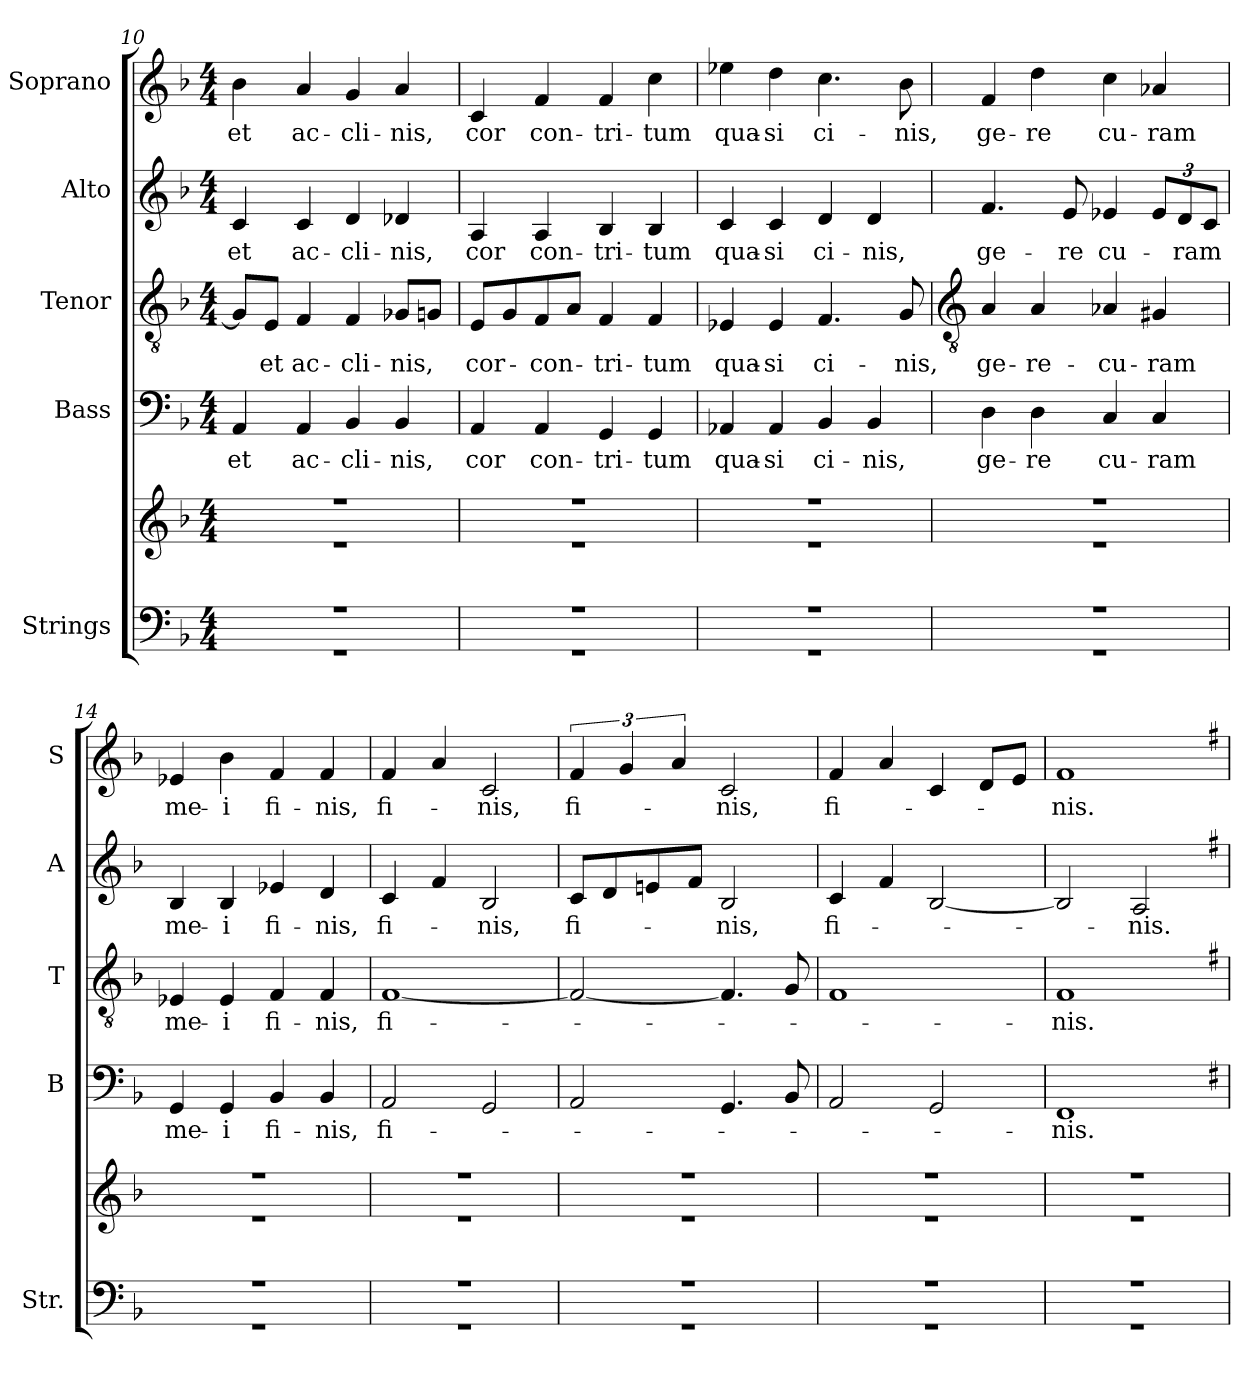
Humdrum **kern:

**kern	**kern	**kern	**text	**kern	**text	**kern	**text	**kern	**text
*part5	*part5	*part4	*part4	*part3	*part3	*part2	*part2	*part1	*part1
*staff6	*staff5	*staff4	*staff4	*staff3	*staff3	*staff2	*staff2	*staff1	*staff1
*I"Strings	*	*I"Bass	*	*I"Tenor	*	*I"Alto	*	*I"Soprano	*
*I'Str.	*	*I'B	*	*I'T	*	*I'A	*	*I'S	*
*clefF4	*clefG2	*clefF4	*	*clefGv2	*	*clefG2	*	*clefG2	*
*k[b-]	*k[b-]	*k[b-]	*	*k[b-]	*	*k[b-]	*	*k[b-]	*
*F:	*F:	*F:	*	*F:	*	*F:	*	*F:	*
*M4/4	*M4/4	*M4/4	*	*M4/4	*	*M4/4	*	*M4/4	*
=10	=10	=10	=10	=10	=10	=10	=10	=10	=10
*^	*^	*	*	*	*	*	*	*	*
!	!	!	!	!	!LO:LY:b	!	!	!	!LO:LY:b	!	!LO:LY:b
1r	1r	1r	1r	4AA	et	8GL]	.	4c	et	4b-	et
!	!	!	!	!	!	!	!LO:LY:b	!	!	!	!
.	.	.	.	.	.	8EJ	et	.	.	.	.
!	!	!	!	!	!LO:LY:b	!	!LO:LY:b	!	!LO:LY:b	!	!LO:LY:b
.	.	.	.	4AA	ac-	4F	ac-	4c	ac-	4a	ac-
!	!	!	!	!	!LO:LY:b	!	!LO:LY:b	!	!LO:LY:b	!	!LO:LY:b
.	.	.	.	4BB-	-cli-	4F	-cli-	4d	-cli-	4g	-cli-
!	!	!	!	!	!LO:LY:b	!	!LO:LY:b	!	!LO:LY:b	!	!LO:LY:b
.	.	.	.	4BB-	-nis,	8G-XL	-nis,	4d-X	-nis,	4a	-nis,
.	.	.	.	.	.	8GnJ	.	.	.	.	.
=11	=11	=11	=11	=11	=11	=11	=11	=11	=11	=11	=11
!	!	!	!	!	!LO:LY:b	!	!LO:LY:b	!	!LO:LY:b	!	!LO:LY:b
1r	1r	1r	1r	4AA	cor	8EL	cor-	4A	cor	4c	cor
.	.	.	.	.	.	8G	.	.	.	.	.
!	!	!	!	!	!LO:LY:b	!	!LO:LY:b	!	!LO:LY:b	!	!LO:LY:b
.	.	.	.	4AA	con-	8F	-con-	4A	con-	4f	con-
.	.	.	.	.	.	8AJ	.	.	.	.	.
!	!	!	!	!	!LO:LY:b	!	!LO:LY:b	!	!LO:LY:b	!	!LO:LY:b
.	.	.	.	4GG	-tri-	4F	-tri-	4B-	-tri-	4f	-tri-
!	!	!	!	!	!LO:LY:b	!	!LO:LY:b	!	!LO:LY:b	!	!LO:LY:b
.	.	.	.	4GG	-tum	4F	-tum	4B-	-tum	4cc	-tum
=12	=12	=12	=12	=12	=12	=12	=12	=12	=12	=12	=12
!	!	!	!	!	!LO:LY:b	!	!LO:LY:b	!	!LO:LY:b	!	!LO:LY:b
1r	1r	1r	1r	4AA-X	qua-	4E-X	qua-	4c	qua-	4ee-X	qua-
!	!	!	!	!	!LO:LY:b	!	!LO:LY:b	!	!LO:LY:b	!	!LO:LY:b
.	.	.	.	4AA-	-si	4E-	-si	4c	-si	4dd	-si
!	!	!	!	!	!LO:LY:b	!	!LO:LY:b	!	!LO:LY:b	!	!LO:LY:b
.	.	.	.	4BB-	ci-	4.F	ci-	4d	ci-	4.cc	ci-
!	!	!	!	!	!LO:LY:b	!	!	!	!LO:LY:b	!	!
.	.	.	.	4BB-	-nis,	.	.	4d	-nis,	.	.
!	!	!	!	!	!	!	!LO:LY:b	!	!	!	!LO:LY:b
.	.	.	.	.	.	8G	-nis,	.	.	8b-	-nis,
!!LO:LB:g=z
=13	=13	=13	=13	=13	=13	=13	=13	=13	=13	=13	=13
*	*	*	*	*	*	*clefGv2	*	*	*	*	*
!	!	!	!	!	!LO:LY:b	!	!LO:LY:b	!	!LO:LY:b	!	!LO:LY:b
1r	1r	1r	1r	4D	ge-	4A	ge-	4.f	ge-	4f	ge-
!	!	!	!	!	!LO:LY:b	!	!LO:LY:b	!	!	!	!LO:LY:b
.	.	.	.	4D	-re	4A	-re-	.	.	4dd	-re
!	!	!	!	!	!	!	!	!	!LO:LY:b	!	!
.	.	.	.	.	.	.	.	8e	-re	.	.
!	!	!	!	!	!LO:LY:b	!	!LO:LY:b	!	!LO:LY:b	!	!LO:LY:b
.	.	.	.	4C	cu-	4A-X	-cu-	4e-X	cu-	4cc	cu-
!	!	!	!	!	!LO:LY:b	!	!LO:LY:b	!	!	!	!LO:LY:b
.	.	.	.	4C	-ram	4G#X	-ram	12e-L	.	4a-X	-ram
!	!	!	!	!	!	!	!	!	!LO:LY:b	!	!
.	.	.	.	.	.	.	.	12d	-ram	.	.
.	.	.	.	.	.	.	.	12cJ	.	.	.
=14	=14	=14	=14	=14	=14	=14	=14	=14	=14	=14	=14
!	!	!	!	!	!LO:LY:b	!	!LO:LY:b	!	!LO:LY:b	!	!LO:LY:b
1r	1r	1r	1r	4GG	me-	4E-X	me-	4B-	me-	4e-X	me-
!	!	!	!	!	!LO:LY:b	!	!LO:LY:b	!	!LO:LY:b	!	!LO:LY:b
.	.	.	.	4GG	-i	4E-	-i	4B-	-i	4b-	-i
!	!	!	!	!	!LO:LY:b	!	!LO:LY:b	!	!LO:LY:b	!	!LO:LY:b
.	.	.	.	4BB-	fi-	4F	fi-	4e-X	fi-	4f	fi-
!	!	!	!	!	!LO:LY:b	!	!LO:LY:b	!	!LO:LY:b	!	!LO:LY:b
.	.	.	.	4BB-	-nis,	4F	-nis,	4d	-nis,	4f	-nis,
=15	=15	=15	=15	=15	=15	=15	=15	=15	=15	=15	=15
!	!	!	!	!	!LO:LY:b	!	!LO:LY:b	!	!LO:LY:b	!	!LO:LY:b
1r	1r	1r	1r	2AA	fi-	[1F	fi-	4c	fi-	4f	fi-
.	.	.	.	.	.	.	.	4f	.	4a	.
!	!	!	!	!	!	!	!	!	!LO:LY:b	!	!LO:LY:b
.	.	.	.	2GG	.	.	.	2B-	-nis,	2c	-nis,
=16	=16	=16	=16	=16	=16	=16	=16	=16	=16	=16	=16
!	!	!	!	!	!	!	!	!	!LO:LY:b	!	!LO:LY:b
1r	1r	1r	1r	2AA	.	2F_	.	8cL	fi-	6f	fi-
.	.	.	.	.	.	.	.	8d	.	.	.
.	.	.	.	.	.	.	.	.	.	6g	.
.	.	.	.	.	.	.	.	8en	.	.	.
.	.	.	.	.	.	.	.	.	.	6a	.
.	.	.	.	.	.	.	.	8fJ	.	.	.
!	!	!	!	!	!	!	!	!	!LO:LY:b	!	!LO:LY:b
.	.	.	.	4.GG	.	4.F]	.	2B-	-nis,	2c	-nis,
.	.	.	.	8BB-	.	8G	.	.	.	.	.
=17	=17	=17	=17	=17	=17	=17	=17	=17	=17	=17	=17
!	!	!	!	!	!	!	!	!	!LO:LY:b	!	!LO:LY:b
1r	1r	1r	1r	2AA	.	1F	.	4c	fi-	4f	fi-
.	.	.	.	.	.	.	.	4f	.	4a	.
.	.	.	.	2GG	.	.	.	[2B-	.	4c	.
.	.	.	.	.	.	.	.	.	.	8dL	.
.	.	.	.	.	.	.	.	.	.	8eJ	.
=18	=18	=18	=18	=18	=18	=18	=18	=18	=18	=18	=18
!	!	!	!	!	!LO:LY:b	!	!LO:LY:b	!	!	!	!LO:LY:b
1r	1r	1r	1r	1FF	-nis.	1F	-nis.	2B-]	.	1f	-nis.
!	!	!	!	!	!	!	!	!	!LO:LY:b	!	!
.	.	.	.	.	.	.	.	2A	-nis.	.	.
*v	*v	*	*	*	*	*	*	*	*	*	*
*	*v	*v	*	*	*	*	*	*	*	*
*k[f#]	*k[f#]	*k[f#]	*	*k[f#]	*	*k[f#]	*	*k[f#]	*
*G:	*G:	*G:	*	*G:	*	*G:	*	*G:	*
=	=	=	=	=	=	=	=	=	=
*-	*-	*-	*-	*-	*-	*-	*-	*-	*-
